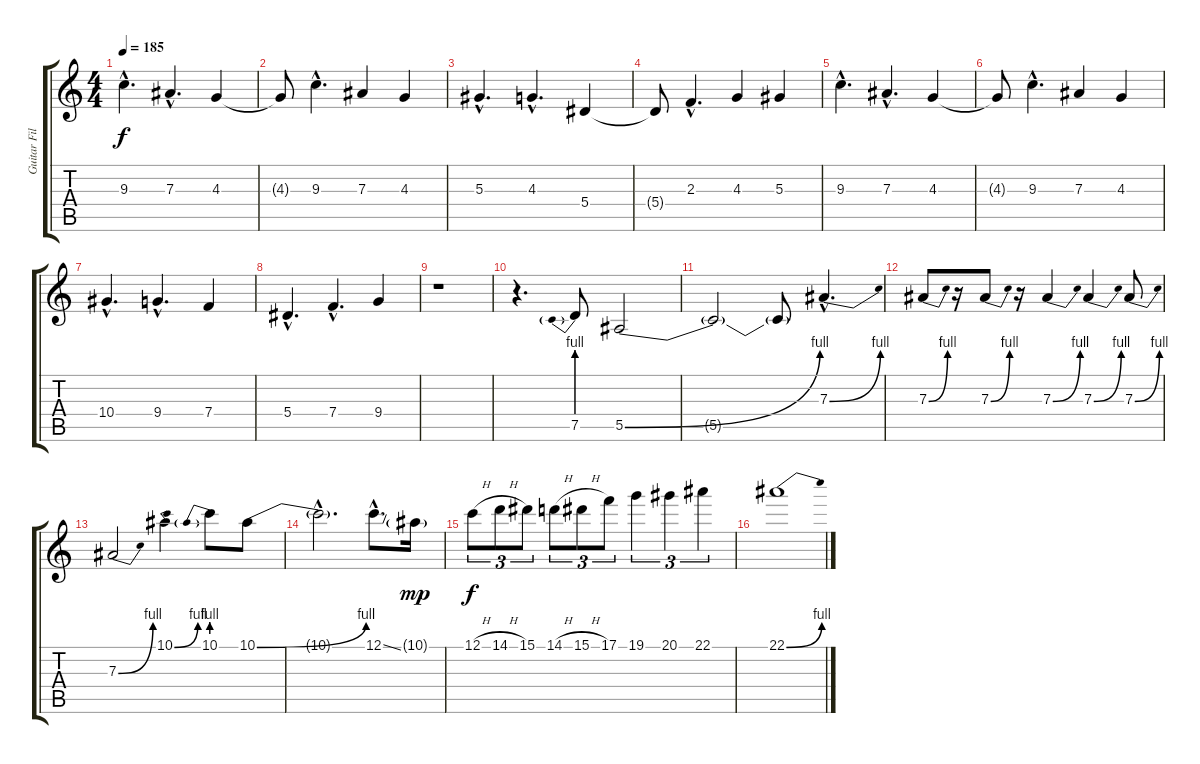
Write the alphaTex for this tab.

\track ("Guitar Fills and Solo" "Guitar Fil") {instrument overdrivenguitar}
\staff {score tabs}
\tuning (C4 G3 Eb3 Bb2 F2 C2) {hide}
\ts (4 4)
\tempo 185
\clef g2
\ks c
9.3{hac}.4{d dy f} 7.3{hac}.4{d} 4.3.4 |
4.3{t}.8 9.3{hac}.4{d} 7.3.4 4.3.4 |
5.3{hac}.4{d} 4.3{hac}.4{d} 5.4.4 |
5.4{t}.8 2.3{hac}.4{d} 4.3.4 5.3.4 |
9.3{hac}.4{d} 7.3{hac}.4{d} 4.3.4 |
4.3{t}.8 9.3{hac}.4{d} 7.3.4 4.3.4 |
10.4{hac}.4{d} 9.4{hac}.4{d} 7.4.4 |
5.4{hac}.4{d} 7.4{hac}.4{d} 9.4.4 |
r.1 |
r.4{d volume 16 instrument overdrivenguitar} 7.5{be (prebend 0 4 60 4)}.8 5.5{be (bend 0 0 60 4)}.2 |
5.5{t}.2 5.5{t}.8 7.3{be (bend 0 0 60 4) hac}.4{d} |
7.3{be (bend 0 0 60 4)}.8 r.16 7.3{be (bend 0 0 60 4)}.8 r.16 7.3{be (bend 0 0 60 4)}.4 7.3{be (bend 0 0 60 4)}.4 7.3{be (bend 0 0 60 4)}.8 |
7.3{be (bend 0 0 60 4)}.2 10.1{be (bend 0 0 60 4)}.4 10.1{be (prebend 0 4 60 4)}.8 10.1{be (bend 0 0 60 4)}.8 |
10.1{hac t}.2{d} 12.1{ss hac}.8{d} 10.1{g}.16{dy mp} |
12.1{h}.8{tu (3 2) dy f} 14.1{h}.8{tu (3 2)} 15.1.8{tu (3 2)} 14.1{h}.8{tu (3 2)} 15.1{h}.8{tu (3 2)} 17.1.8{tu (3 2)} 19.1.4{tu (3 2)} 20.1.4{tu (3 2)} 22.1.4{tu (3 2)} |
22.1{be (bend 0 0 60 4)}.1
